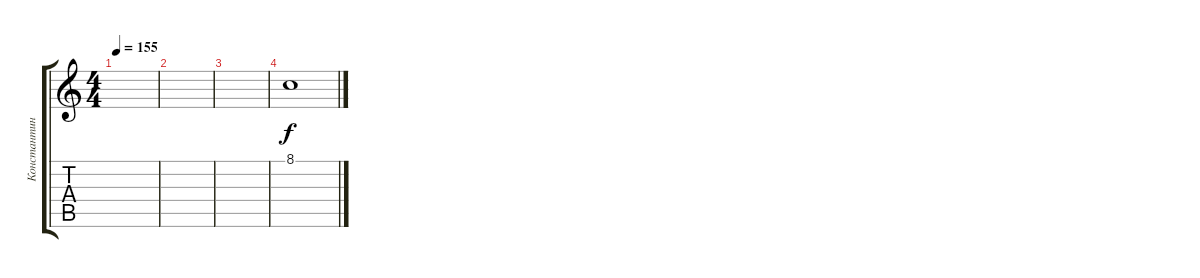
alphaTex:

\track ("Константин Бекрев (Roland juno DI)" "Константин") {instrument tubularbells}
\staff {score tabs}
\tuning (E4 B3 G3 D3 A2 E2) {hide}
\ts (4 4)
\tempo 155
\clef g2
\ks c
|
|
|
8.1.1
